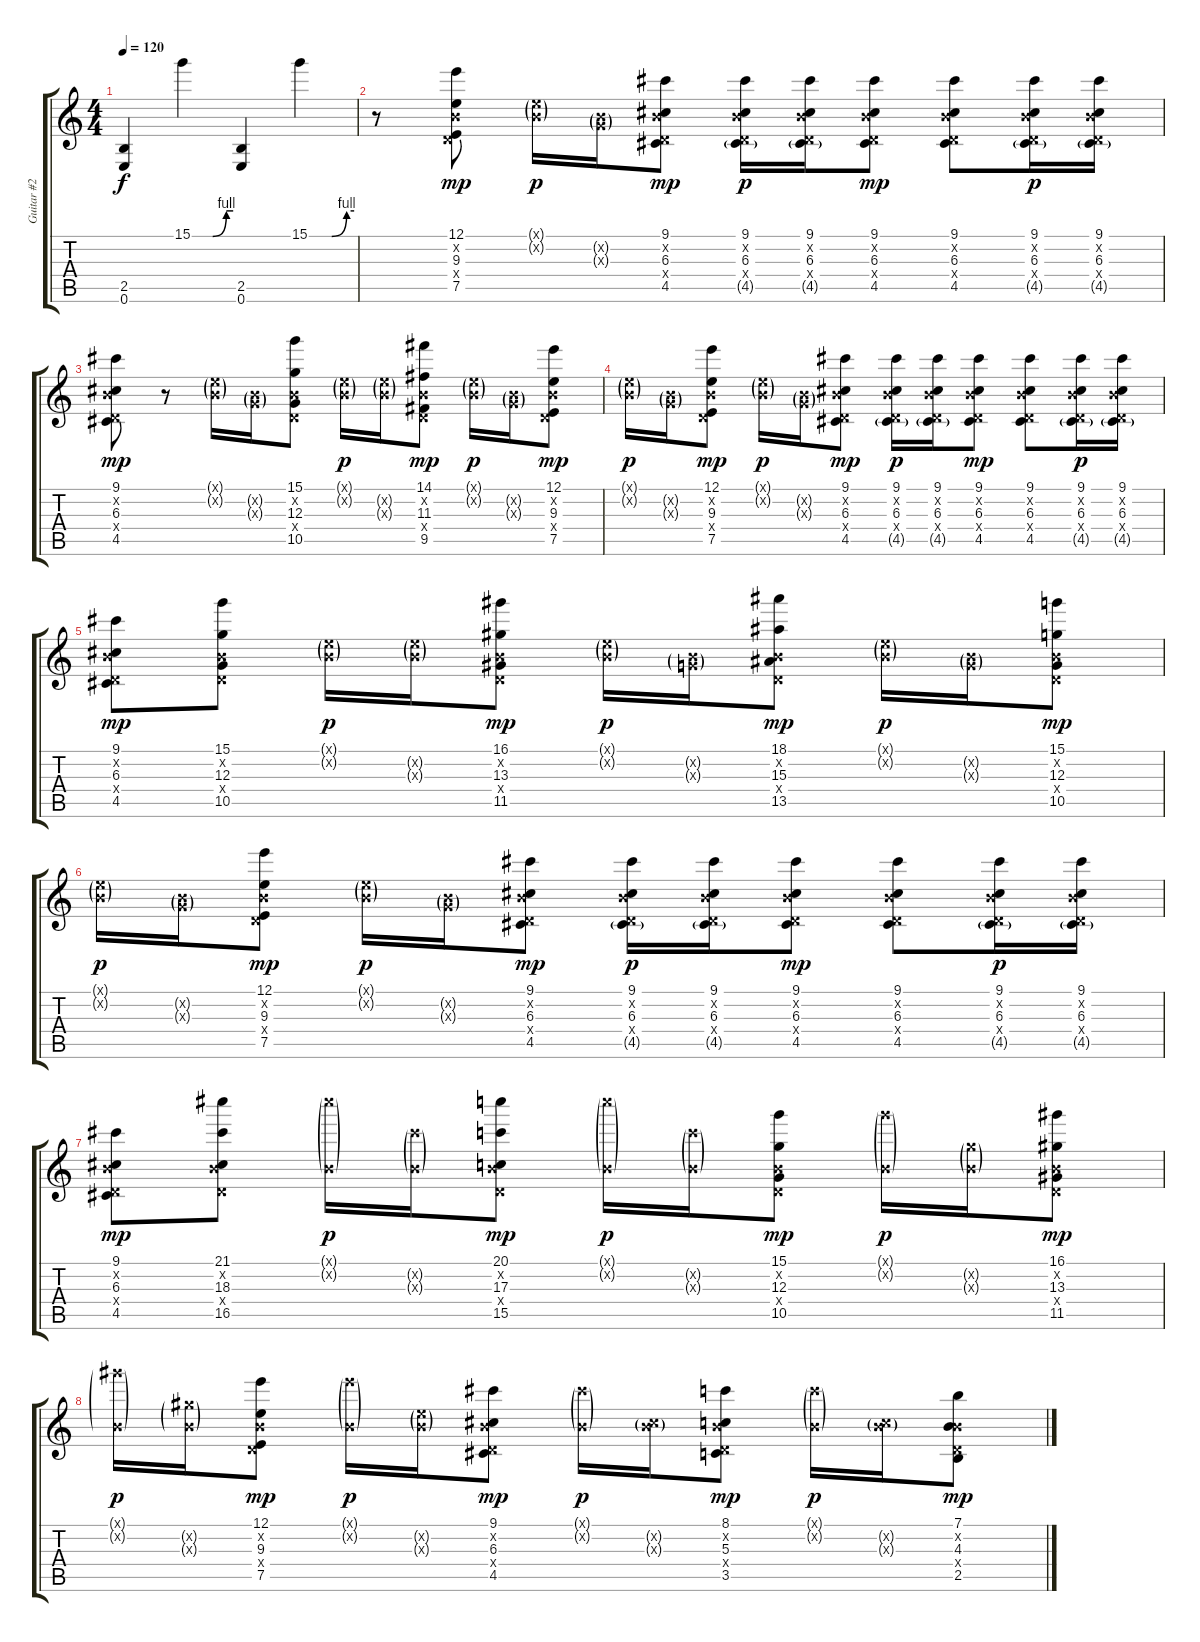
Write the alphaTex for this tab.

\track ("Guitar #2" "Guitar #2") {instrument distortionguitar}
\staff {score tabs}
\tuning (E4 B3 G3 D3 A2 E2) {hide}
\ts (4 4)
\tempo 120
\clef g2
\ks c
(2.5 0.6).4{dy f} 15.1{be (custom 0 0 30 0 50 4 60 4)}.4 (2.5 0.6).4 15.1{be (custom 0 0 30 0 50 4 60 4)}.4 |
r.8 (12.1 0.2{x} 9.3 0.4{x} 7.5).8{dy mp} (0.1{g x} 0.2{g x}).16{dy p} (0.2{g x} 0.3{g x}).16 (9.1 0.2{x} 6.3 0.4{x} 4.5).8{dy mp} (9.1 0.2{x} 6.3 0.4{x} 4.5{g}).16{dy p} (9.1 0.2{x} 6.3 0.4{x} 4.5{g}).16 (9.1 0.2{x} 6.3 0.4{x} 4.5).8{dy mp} (9.1 0.2{x} 6.3 0.4{x} 4.5).8 (9.1 0.2{x} 6.3 0.4{x} 4.5{g}).16{dy p} (9.1 0.2{x} 6.3 0.4{x} 4.5{g}).16 |
(9.1 0.2{x} 6.3 0.4{x} 4.5).8{dy mp} r.8 (0.1{g x} 0.2{g x}).16 (0.2{g x} 0.3{g x}).16 (15.1 0.2{x} 12.3 0.4{x} 10.5).8 (0.1{g x} 0.2{g x}).16{dy p} (0.2{g x} 9.3{g x}).16 (14.1 0.2{x} 11.3 0.4{x} 9.5).8{dy mp} (0.1{g x} 0.2{g x}).16{dy p} (0.2{g x} 0.3{g x}).16 (12.1 0.2{x} 9.3 0.4{x} 7.5).8{dy mp} |
(0.1{g x} 0.2{g x}).16{dy p} (0.2{g x} 0.3{g x}).16 (12.1 0.2{x} 9.3 0.4{x} 7.5).8{dy mp} (0.1{g x} 0.2{g x}).16{dy p} (0.2{g x} 0.3{g x}).16 (9.1 0.2{x} 6.3 0.4{x} 4.5).8{dy mp} (9.1 0.2{x} 6.3 0.4{x} 4.5{g}).16{dy p} (9.1 0.2{x} 6.3 0.4{x} 4.5{g}).16 (9.1 0.2{x} 6.3 0.4{x} 4.5).8{dy mp} (9.1 0.2{x} 6.3 0.4{x} 4.5).8 (9.1 0.2{x} 6.3 0.4{x} 4.5{g}).16{dy p} (9.1 0.2{x} 6.3 0.4{x} 4.5{g}).16 |
(9.1 0.2{x} 6.3 0.4{x} 4.5).8{dy mp} (15.1 0.2{x} 12.3 0.4{x} 10.5).8 (0.1{g x} 0.2{g x}).16{dy p} (0.2{g x} 9.3{g x}).16 (16.1 0.2{x} 13.3 0.4{x} 11.5).8{dy mp} (0.1{g x} 0.2{g x}).16{dy p} (0.2{g x} 0.3{g x}).16 (18.1 0.2{x} 15.3 0.4{x} 13.5).8{dy mp} (0.1{g x} 0.2{g x}).16{dy p} (0.2{g x} 0.3{g x}).16 (15.1 0.2{x} 12.3 0.4{x} 10.5).8{dy mp} |
(0.1{g x} 0.2{g x}).16{dy p} (0.2{g x} 0.3{g x}).16 (12.1 0.2{x} 9.3 0.4{x} 7.5).8{dy mp} (0.1{g x} 0.2{g x}).16{dy p} (0.2{g x} 0.3{g x}).16 (9.1 0.2{x} 6.3 0.4{x} 4.5).8{dy mp} (9.1 0.2{x} 6.3 0.4{x} 4.5{g}).16{dy p} (9.1 0.2{x} 6.3 0.4{x} 4.5{g}).16 (9.1 0.2{x} 6.3 0.4{x} 4.5).8{dy mp} (9.1 0.2{x} 6.3 0.4{x} 4.5).8 (9.1 0.2{x} 6.3 0.4{x} 4.5{g}).16{dy p} (9.1 0.2{x} 6.3 0.4{x} 4.5{g}).16 |
(9.1 0.2{x} 6.3 0.4{x} 4.5).8{dy mp} (21.1 0.2{x} 18.3 0.4{x} 16.5).8 (21.1{g x} 0.2{g x}).16{dy p} (0.2{g x} 18.3{g x}).16 (20.1 0.2{x} 17.3 0.4{x} 15.5).8{dy mp} (20.1{g x} 0.2{g x}).16{dy p} (0.2{g x} 17.3{g x}).16 (15.1 0.2{x} 12.3 0.4{x} 10.5).8{dy mp} (15.1{g x} 0.2{g x}).16{dy p} (0.2{g x} 12.3{g x}).16 (16.1 0.2{x} 13.3 0.4{x} 11.5).8{dy mp} |
(16.1{g x} 0.2{g x}).16{dy p} (0.2{g x} 13.3{g x}).16 (12.1 0.2{x} 9.3 0.4{x} 7.5).8{dy mp} (12.1{g x} 0.2{g x}).16{dy p} (0.2{g x} 9.3{g x}).16 (9.1 0.2{x} 6.3 0.4{x} 4.5).8{dy mp} (9.1{g x} 0.2{g x}).16{dy p} (0.2{g x} 6.3{g x}).16 (8.1 0.2{x} 5.3 0.4{x} 3.5).8{dy mp} (8.1{g x} 0.2{g x}).16{dy p} (0.2{g x} 5.3{g x}).16 (7.1 0.2{x} 4.3 0.4{x} 2.5).8{dy mp}
